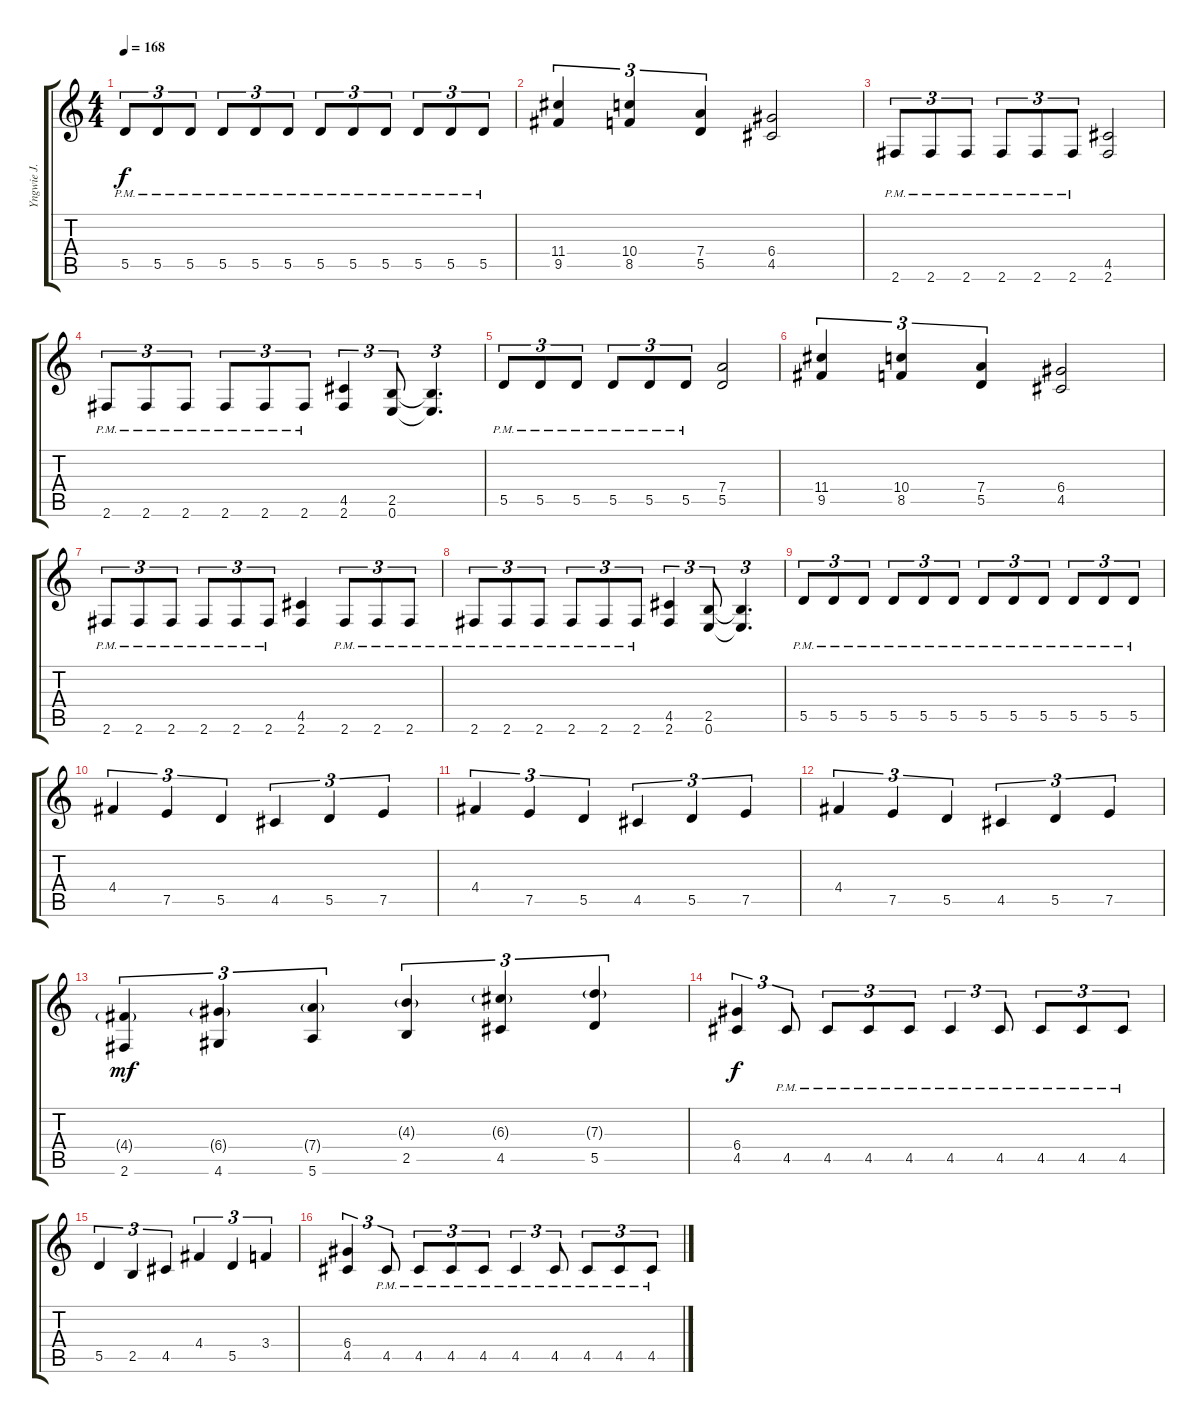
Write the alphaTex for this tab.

\track ("Yngwie J. Malmsteen (Rythm Guitar)" "Yngwie J. ") {instrument overdrivenguitar}
\staff {score tabs}
\tuning (E4 B3 G3 D3 A2 E2) {hide}
\ts (4 4)
\tempo 168
\clef g2
\ks c
5.5{pm}.8{tu (3 2) dy f} 5.5{pm}.8{tu (3 2)} 5.5{pm}.8{tu (3 2)} 5.5{pm}.8{tu (3 2)} 5.5{pm}.8{tu (3 2)} 5.5{pm}.8{tu (3 2)} 5.5{pm}.8{tu (3 2)} 5.5{pm}.8{tu (3 2)} 5.5{pm}.8{tu (3 2)} 5.5{pm}.8{tu (3 2)} 5.5{pm}.8{tu (3 2)} 5.5{pm}.8{tu (3 2)} |
(11.4 9.5).4{tu (3 2)} (10.4 8.5).4{tu (3 2)} (7.4 5.5).4{tu (3 2)} (6.4 4.5).2 |
2.6{pm}.8{tu (3 2)} 2.6{pm}.8{tu (3 2)} 2.6{pm}.8{tu (3 2)} 2.6{pm}.8{tu (3 2)} 2.6{pm}.8{tu (3 2)} 2.6{pm}.8{tu (3 2)} (4.5 2.6).2 |
2.6{pm}.8{tu (3 2)} 2.6{pm}.8{tu (3 2)} 2.6{pm}.8{tu (3 2)} 2.6{pm}.8{tu (3 2)} 2.6{pm}.8{tu (3 2)} 2.6{pm}.8{tu (3 2)} (4.5 2.6).4{tu (3 2)} (2.5 0.6).8{tu (3 2)} (2.5{t} 0.6{t}).4{d tu (3 2)} |
5.5{pm}.8{tu (3 2)} 5.5{pm}.8{tu (3 2)} 5.5{pm}.8{tu (3 2)} 5.5{pm}.8{tu (3 2)} 5.5{pm}.8{tu (3 2)} 5.5{pm}.8{tu (3 2)} (7.4 5.5).2 |
(11.4 9.5).4{tu (3 2)} (10.4 8.5).4{tu (3 2)} (7.4 5.5).4{tu (3 2)} (6.4 4.5).2 |
2.6{pm}.8{tu (3 2)} 2.6{pm}.8{tu (3 2)} 2.6{pm}.8{tu (3 2)} 2.6{pm}.8{tu (3 2)} 2.6{pm}.8{tu (3 2)} 2.6{pm}.8{tu (3 2)} (4.5 2.6).4 2.6{pm}.8{tu (3 2)} 2.6{pm}.8{tu (3 2)} 2.6{pm}.8{tu (3 2)} |
2.6{pm}.8{tu (3 2)} 2.6{pm}.8{tu (3 2)} 2.6{pm}.8{tu (3 2)} 2.6{pm}.8{tu (3 2)} 2.6{pm}.8{tu (3 2)} 2.6{pm}.8{tu (3 2)} (4.5 2.6).4{tu (3 2)} (2.5 0.6).8{tu (3 2)} (2.5{t} 0.6{t}).4{d tu (3 2)} |
5.5{pm}.8{tu (3 2)} 5.5{pm}.8{tu (3 2)} 5.5{pm}.8{tu (3 2)} 5.5{pm}.8{tu (3 2)} 5.5{pm}.8{tu (3 2)} 5.5{pm}.8{tu (3 2)} 5.5{pm}.8{tu (3 2)} 5.5{pm}.8{tu (3 2)} 5.5{pm}.8{tu (3 2)} 5.5{pm}.8{tu (3 2)} 5.5{pm}.8{tu (3 2)} 5.5{pm}.8{tu (3 2)} |
4.4.4{tu (3 2)} 7.5.4{tu (3 2)} 5.5.4{tu (3 2)} 4.5.4{tu (3 2)} 5.5.4{tu (3 2)} 7.5.4{tu (3 2)} |
4.4.4{tu (3 2)} 7.5.4{tu (3 2)} 5.5.4{tu (3 2)} 4.5.4{tu (3 2)} 5.5.4{tu (3 2)} 7.5.4{tu (3 2)} |
4.4.4{tu (3 2)} 7.5.4{tu (3 2)} 5.5.4{tu (3 2)} 4.5.4{tu (3 2)} 5.5.4{tu (3 2)} 7.5.4{tu (3 2)} |
(4.4{g} 2.6).4{tu (3 2) dy mf} (6.4{g} 4.6).4{tu (3 2)} (7.4{g} 5.6).4{tu (3 2)} (4.3{g} 2.5).4{tu (3 2)} (6.3{g} 4.5).4{tu (3 2)} (7.3{g} 5.5).4{tu (3 2)} |
(6.4 4.5).4{tu (3 2) dy f} 4.5{pm}.8{tu (3 2)} 4.5{pm}.8{tu (3 2)} 4.5{pm}.8{tu (3 2)} 4.5{pm}.8{tu (3 2)} 4.5{pm}.4{tu (3 2)} 4.5{pm}.8{tu (3 2)} 4.5{pm}.8{tu (3 2)} 4.5{pm}.8{tu (3 2)} 4.5{pm}.8{tu (3 2)} |
5.5.4{tu (3 2)} 2.5.4{tu (3 2)} 4.5.4{tu (3 2)} 4.4.4{tu (3 2)} 5.5.4{tu (3 2)} 3.4.4{tu (3 2)} |
(6.4 4.5).4{tu (3 2)} 4.5{pm}.8{tu (3 2)} 4.5{pm}.8{tu (3 2)} 4.5{pm}.8{tu (3 2)} 4.5{pm}.8{tu (3 2)} 4.5{pm}.4{tu (3 2)} 4.5{pm}.8{tu (3 2)} 4.5{pm}.8{tu (3 2)} 4.5{pm}.8{tu (3 2)} 4.5{pm}.8{tu (3 2)}
